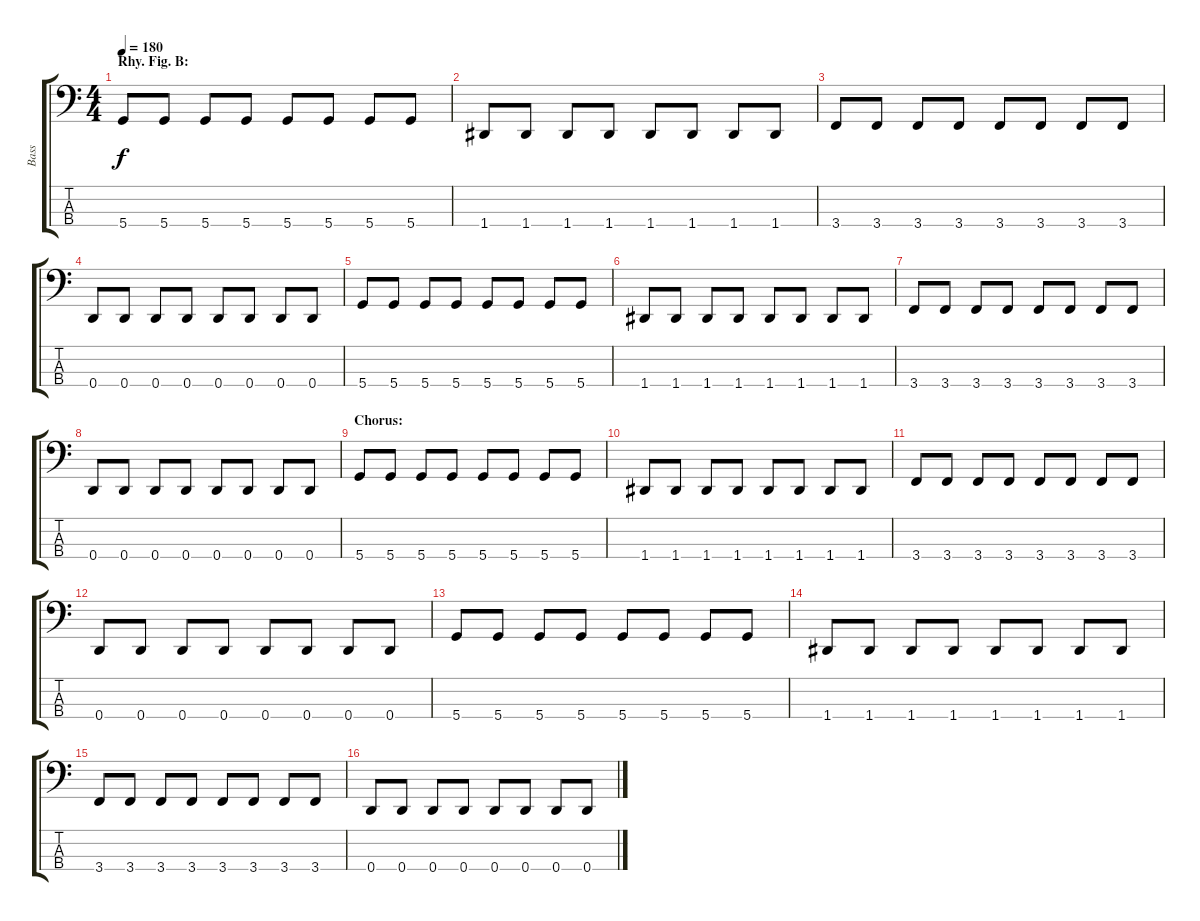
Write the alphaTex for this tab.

\track ("Bass" "Bass") {instrument fretlessbass}
\staff {score tabs}
\tuning (F2 C2 G1 D1) {hide}
\ts (4 4)
\section ("" "Rhy. Fig. B:")
\tempo 180
\clef f4
\ks c
5.4.8{dy f} 5.4.8 5.4.8 5.4.8 5.4.8 5.4.8 5.4.8 5.4.8 |
1.4.8 1.4.8 1.4.8 1.4.8 1.4.8 1.4.8 1.4.8 1.4.8 |
3.4.8 3.4.8 3.4.8 3.4.8 3.4.8 3.4.8 3.4.8 3.4.8 |
0.4.8 0.4.8 0.4.8 0.4.8 0.4.8 0.4.8 0.4.8 0.4.8 |
5.4.8 5.4.8 5.4.8 5.4.8 5.4.8 5.4.8 5.4.8 5.4.8 |
1.4.8 1.4.8 1.4.8 1.4.8 1.4.8 1.4.8 1.4.8 1.4.8 |
3.4.8 3.4.8 3.4.8 3.4.8 3.4.8 3.4.8 3.4.8 3.4.8 |
0.4.8 0.4.8 0.4.8 0.4.8 0.4.8 0.4.8 0.4.8 0.4.8 |
\section ("" "Chorus:")
5.4.8 5.4.8 5.4.8 5.4.8 5.4.8 5.4.8 5.4.8 5.4.8 |
1.4.8 1.4.8 1.4.8 1.4.8 1.4.8 1.4.8 1.4.8 1.4.8 |
3.4.8 3.4.8 3.4.8 3.4.8 3.4.8 3.4.8 3.4.8 3.4.8 |
0.4.8 0.4.8 0.4.8 0.4.8 0.4.8 0.4.8 0.4.8 0.4.8 |
5.4.8 5.4.8 5.4.8 5.4.8 5.4.8 5.4.8 5.4.8 5.4.8 |
1.4.8 1.4.8 1.4.8 1.4.8 1.4.8 1.4.8 1.4.8 1.4.8 |
3.4.8 3.4.8 3.4.8 3.4.8 3.4.8 3.4.8 3.4.8 3.4.8 |
0.4.8 0.4.8 0.4.8 0.4.8 0.4.8 0.4.8 0.4.8 0.4.8
